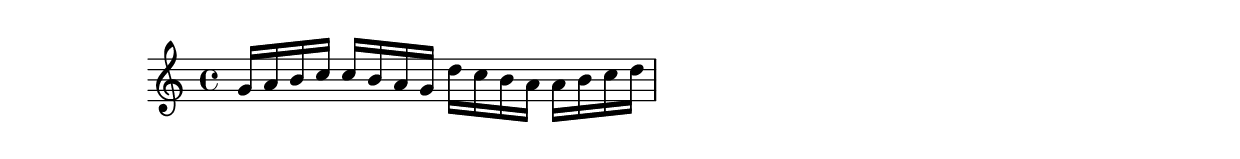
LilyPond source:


\version "2.1.36"
\header { texidoc = "@cindex Beam Damp
Beams are less steep than the notes they encompass. " }

\score{
	\notes\relative c''{
%		\stemUp
%		 a16[ b b c]
%		 c[ b b a]
%		\stemDown
%		 c[ b b a]
%		 a[ b b c]
		\stemUp
		 g16[ a b c]
		 c[ b a g]
		\stemDown
		 d'[ c b a]
		 a[ b c d]
	}
	\paper{
		raggedright = ##t
	}
}


